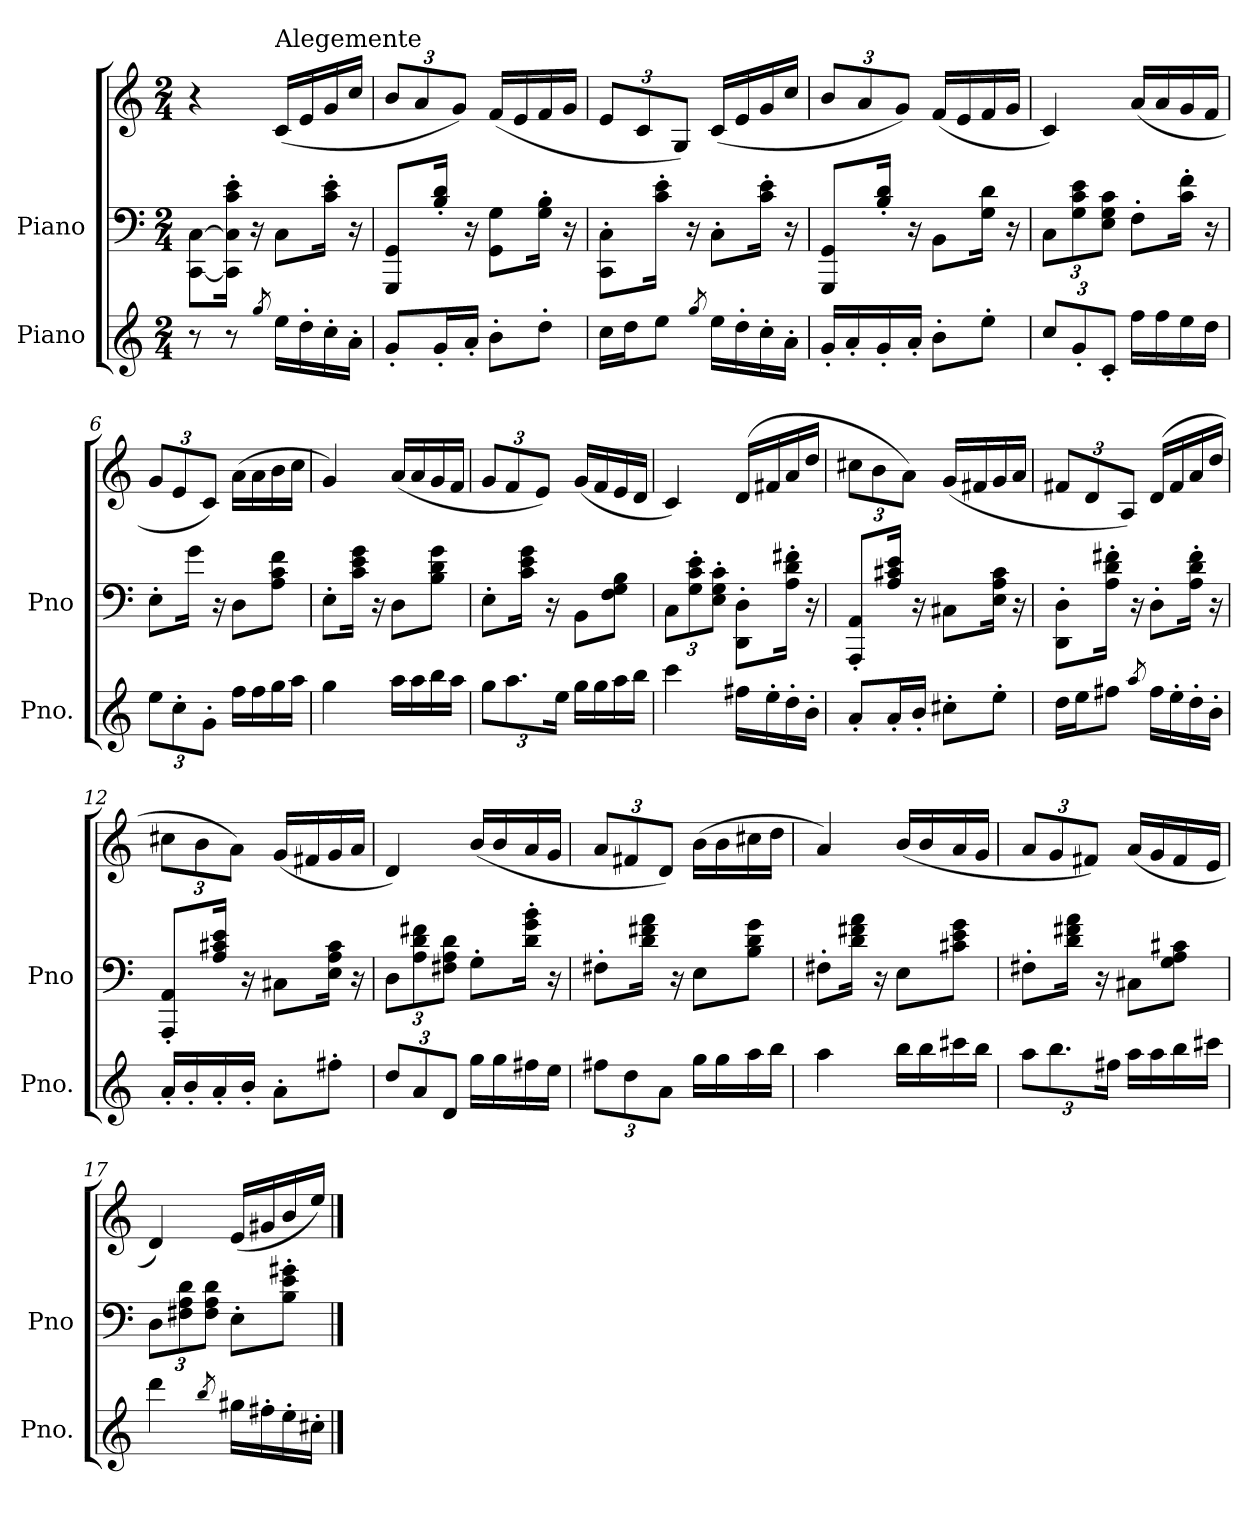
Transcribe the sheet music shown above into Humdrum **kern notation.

**kern	**kern	**kern
*part2	*part1	*part1
*staff3	*staff2	*staff1
*I"Piano	*I"Piano	*
*I'Pno.	*I'Pno	*
*	*stria5	*
*clefG2	*clefF4	*clefG2
*k[]	*k[]	*k[]
*M2/4	*M2/4	*M2/4
*MM60	*MM60	*MM60
=1	=1	=1
8r	[8CC\ [8C\L	4r
8r	16CC]'\ 16C]'\ 16c'\ 16e'\Jk	.
.	16r	.
8qgg/	.	.
!	!	!LO:TX:a:t=Alegemente
16ee\LL	8C\L	(<16c/LL
16dd'\	.	16e/
16cc'\	16c'\ 16e'\Jk	16g/
16a'\JJ	16r	16cc/JJ
=2	=2	=2
*	*	*Xbrackettup
8g'/L	8GGG/ 8GG/L	12b/L
.	.	12a/
16g'/L	16B'/ 16d'/Jk	.
.	.	12g/J)
16a'/JJ	16r	.
8b'\L	8GG\ 8G\L	(<16f/LL
.	.	16e/
8dd'\J	16G'\ 16B'\Jk	16f/
.	16r	16g/JJ
=3	=3	=3
16cc\LL	8CC'\ 8C'\L	12e/L
16dd\J	.	.
.	.	12c/
8ee\J	16c'\ 16e'\Jk	.
.	.	12G/J)
.	16r	.
8qgg/	.	.
16ee\LL	8C'\L	(<16c/LL
16dd'\	.	16e/
16cc'\	16c'\ 16e'\Jk	16g/
16a'\JJ	16r	16cc/JJ
=4	=4	=4
16g'/LL	8GGG/ 8GG/L	12b/L
16a'/	.	.
.	.	12a/
16g'/	16B'/ 16d'/Jk	.
.	.	12g/J)
16a'/JJ	16r	.
8b'\L	8BB\L	(<16f/LL
.	.	16e/
8ee'\J	16G\ 16d\Jk	16f/
.	16r	16g/JJ
=5	=5	=5
*Xbrackettup	*Xbrackettup	*
12cc/L	12C\L	4c/)
12g'/	12G\ 12c\ 12e\	.
12c'/J	12E\ 12G\ 12c\J	.
16ff\LL	8F'\L	(<16a/LL
16ff\	.	16a/
16ee\	16c'\ 16f'\Jk	16g/
16dd\JJ	16r	16f/JJ
!!LO:LB:g=z
=6	=6	=6
12ee\L	8E'\L	12g/L
12cc'\	.	12e/
.	16g\Jk	.
12g'\J	.	12c/J)
.	16r	.
16ff\LL	8D\L	(>16a\LL
16ff\	.	16a\
16gg\	8A\ 8c\ 8f\J	16b\
16aa\JJ	.	16cc\JJ
=7	=7	=7
4gg\	8E'\L	4g/)
.	16c\ 16e\ 16g\Jk	.
.	16r	.
16aa\LL	8D\L	(<16a/LL
16aa\	.	16a/
16bb\	8B\ 8d\ 8g\J	16g/
16aa\JJ	.	16f/JJ
=8	=8	=8
12gg\L	8E'\L	12g/L
12.aa\	.	12f/
.	16c\ 16e\ 16g\Jk	.
.	.	12e/J)
.	16r	.
24ee\Jk	.	.
16gg\LL	8BB\L	(<16g/LL
16gg\	.	16f/
16aa\	8F\ 8G\ 8B\J	16e/
16bb\JJ	.	16d/JJ
=9	=9	=9
4ccc\	12C\L	4c/)
.	12G'\ 12c'\ 12e'\	.
.	12E'\ 12G'\ 12c'\J	.
16ff#X\LL	8DD'\ 8D'\L	(>16d/LL
16ee'\	.	16f#X/
16dd'\	16A'\ 16d'\ 16f#X'\Jk	16a/
16b'\JJ	16r	16dd/JJ
=10	=10	=10
8a'/L	8AAA'/ 8AA'/L	12cc#X\L
.	.	12b\
16a'/L	16A/ 16c#X/ 16e/Jk	.
.	.	12a\J)
16b'/JJ	16r	.
8cc#X'\L	8C#X\L	(<16g/LL
.	.	16f#X/
8ee'\J	16E\ 16A\ 16c#\Jk	16g/
.	16r	16a/JJ
!!LO:LB:g=z
=11	=11	=11
16dd\LL	8DD'\ 8D'\L	12f#X/L
16ee\J	.	.
.	.	12d/
8ff#X\J	16A'\ 16d'\ 16f#X'\Jk	.
.	.	12A/J)
.	16r	.
8qaa/	.	.
16ff#\LL	8D'\L	(>16d/LL
16ee'\	.	16f#/
16dd'\	16A'\ 16d'\ 16f#'\Jk	16a/
16b'\JJ	16r	16dd/JJ
=12	=12	=12
16a'/LL	8AAA'/ 8AA'/L	12cc#X\L
16b'/	.	.
.	.	12b\
16a'/	16A/ 16c#X/ 16e/Jk	.
.	.	12a\J)
16b'/JJ	16r	.
8a'\L	8C#X\L	(<16g/LL
.	.	16f#X/
8ff#X'\J	16E\ 16A\ 16c#\Jk	16g/
.	16r	16a/JJ
=13	=13	=13
12dd/L	12D\L	4d/)
12a/	12A\ 12d\ 12f#X\	.
12d/J	12F#X\ 12A\ 12d\J	.
16gg\LL	8G'\L	(<16b/LL
16gg\	.	16b/
16ff#X\	16d'\ 16g'\ 16b'\Jk	16a/
16ee\JJ	16r	16g/JJ
!!LO:LB:g=z
=14	=14	=14
12ff#X\L	8F#X'\L	12a/L
12dd\	.	12f#X/
.	16d\ 16f#X\ 16a\Jk	.
12a\J	.	12d/J)
.	16r	.
16gg\LL	8E\L	(>16b\LL
16gg\	.	16b\
16aa\	8B\ 8d\ 8g\J	16cc#X\
16bb\JJ	.	16dd\JJ
=15	=15	=15
4aa\	8F#X'\L	4a/)
.	16d\ 16f#X\ 16a\Jk	.
.	16r	.
16bb\LL	8E\L	(<16b/LL
16bb\	.	16b/
16ccc#X\	8c#X\ 8e\ 8g\J	16a/
16bb\JJ	.	16g/JJ
=16	=16	=16
12aa\L	8F#X'\L	12a/L
12.bb\	.	12g/
.	16d\ 16f#X\ 16a\Jk	.
.	.	12f#X/J)
.	16r	.
24ff#X\Jk	.	.
16aa\LL	8C#X\L	(<16a/LL
16aa\	.	16g/
16bb\	8G\ 8A\ 8c#X\J	16f#/
16ccc#X\JJ	.	16e/JJ
=17	=17	=17
4ddd\	12D\L	4d/)
.	12F#X\ 12A\ 12d\	.
.	12F#\ 12A\ 12d\J	.
8qbb/	.	.
16gg#X\LL	8E'\L	(<16e/LL
16ff#X'\	.	16g#X/
16ee'\	8B'\ 8e'\ 8g#X'\J	16b/
16cc#X'\JJ	.	16ee/JJ)
==	==	==
*-	*-	*-
